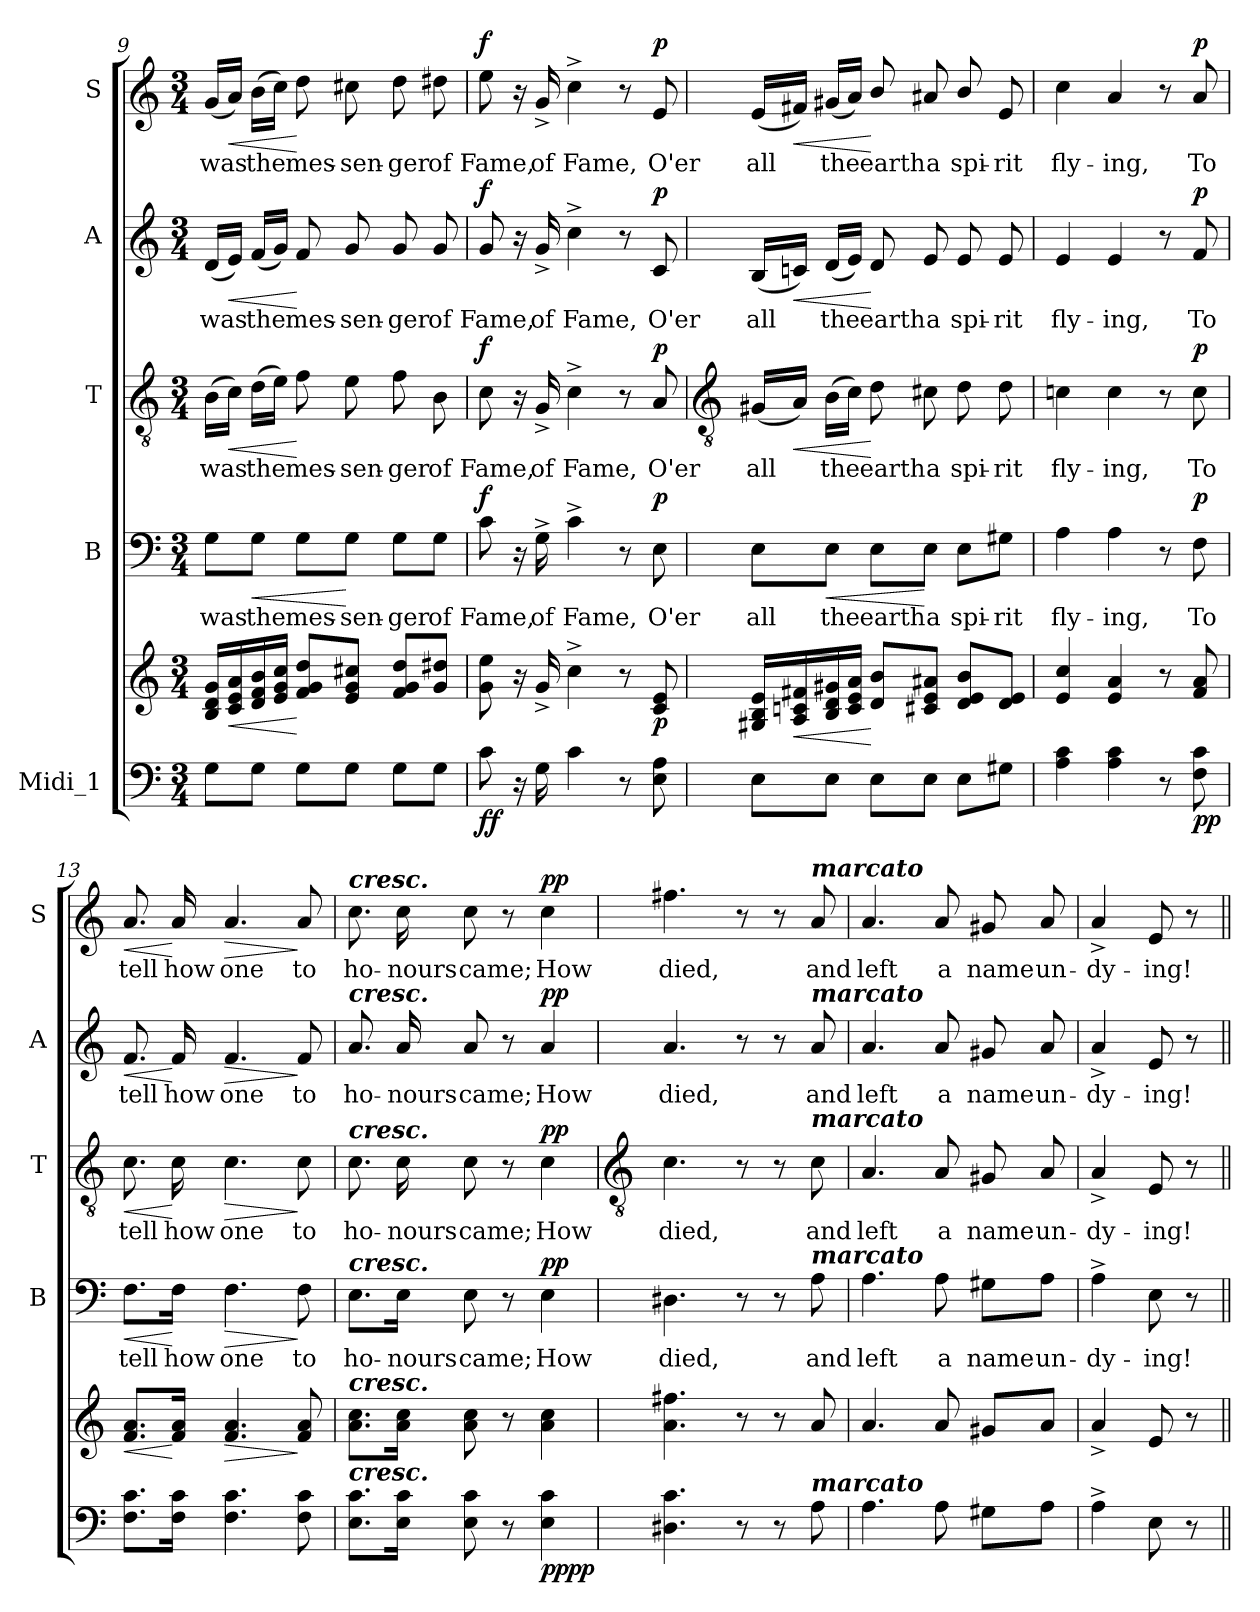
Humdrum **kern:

**kern	**kern	**dynam	**kern	**text	**dynam	**kern	**text	**dynam	**kern	**text	**dynam	**kern	**text	**dynam
*part5	*part5	*part5	*part4	*part4	*part4	*part3	*part3	*part3	*part2	*part2	*part2	*part1	*part1	*part1
*staff6	*staff5	*staff5/6	*staff4	*staff4	*staff4	*staff3	*staff3	*staff3	*staff2	*staff2	*staff2	*staff1	*staff1	*staff1
*I"Midi_1	*	*	*I"B	*	*	*I"T	*	*	*I"A	*	*	*I"S	*	*
*	*	*	*I'B	*	*	*I'T	*	*	*I'A	*	*	*I'S	*	*
*clefF4	*clefG2	*	*clefF4	*	*	*clefGv2	*	*	*clefG2	*	*	*clefG2	*	*
*k[]	*k[]	*	*k[]	*	*	*k[]	*	*	*k[]	*	*	*k[]	*	*
*C:	*C:	*	*C:	*	*	*C:	*	*	*C:	*	*	*C:	*	*
*M3/4	*M3/4	*	*M3/4	*	*	*M3/4	*	*	*M3/4	*	*	*M3/4	*	*
=9	=9	=9	=9	=9	=9	=9	=9	=9	=9	=9	=9	=9	=9	=9
!	!	!	!	!LO:LY:b	!	!	!LO:LY:b	!	!	!LO:LY:b	!	!	!LO:LY:b	!
8GL	16B 16d 16gLL	.	8G\L	was	.	(>16BLL	was	.	(<16dLL	was	.	(<16gLL	was	.
!	!	!LO:HP:b	!	!	!	!	!	!LO:HP:b	!	!	!LO:HP:b	!	!	!LO:HP:b
.	16c 16e 16a	<	.	.	.	16cJJ)	.	<	16eJJ)	.	<	16aJJ)	.	<
!	!	!	!	!LO:LY:b	!LO:HP:b	!	!LO:LY:b	!	!	!LO:LY:b	!	!	!LO:LY:b	!
8GJ	16d 16f 16b	.	8G\J	the	<	(>16dLL	the	.	(<16fLL	the	.	(>16bLL	the	.
.	16e 16g 16ccJJ	.	.	.	.	16eJJ)	.	.	16gJJ)	.	.	16ccJJ)	.	.
!	!	!	!	!LO:LY:b	!	!	!LO:LY:b	!	!	!LO:LY:b	!	!	!LO:LY:b	!
8GL	8f 8g 8ddL	[	8G\L	mes-	.	8f	mes-	[	8f	mes-	[	8dd	mes-	[
!	!	!	!	!LO:LY:b	!	!	!LO:LY:b	!	!	!LO:LY:b	!	!	!LO:LY:b	!
8GJ	8e 8g 8cc#XJ	.	8G\J	-sen-	[	8e	-sen-	.	8g	-sen-	.	8cc#X	-sen-	.
!	!	!	!	!LO:LY:b	!	!	!LO:LY:b	!	!	!LO:LY:b	!	!	!LO:LY:b	!
8GL	8f 8g 8ddL	.	8G\L	-ger	.	8f	-ger	.	8g	-ger	.	8dd	-ger	.
!	!	!	!	!LO:LY:b	!	!	!LO:LY:b	!	!	!LO:LY:b	!	!	!LO:LY:b	!
8GJ	8g 8dd#XJ	.	8G\J	of	.	8B	of	.	8g	of	.	8dd#X	of	.
=10	=10	=10	=10	=10	=10	=10	=10	=10	=10	=10	=10	=10	=10	=10
!	!	!LO:DY:b=2	!	!LO:LY:b	!	!	!LO:LY:b	!	!	!LO:LY:b	!	!	!LO:LY:b	!
!	!	!LO:DY:n=1:b	!	!	!LO:DY:b	!	!	!LO:DY:b	!	!	!LO:DY:b	!	!	!LO:DY:b
8c	8g 8ee	f f	8c	Fame,	f	8c	Fame,	f	8g	Fame,	f	8ee	Fame,	f
16r	16r	.	16r	.	.	16r	.	.	16r	.	.	16r	.	.
!	!	!	!	!LO:LY:b	!	!	!LO:LY:b	!	!	!LO:LY:b	!	!	!LO:LY:b	!
16G	16g^	.	16G^	of	.	16G^	of	.	16g^	of	.	16g^	of	.
!	!	!	!	!LO:LY:b	!	!	!LO:LY:b	!	!	!LO:LY:b	!	!	!LO:LY:b	!
4c	4cc^	.	4c^	Fame,	.	4c^	Fame,	.	4cc^	Fame,	.	4cc^	Fame,	.
8r	8r	.	8r	.	.	8r	.	.	8r	.	.	8r	.	.
!	!	!LO:DY:n=2:b	!	!LO:LY:b	!LO:DY:b	!	!LO:LY:b	!LO:DY:b	!	!LO:LY:b	!LO:DY:b	!	!LO:LY:b	!LO:DY:b
8E\ 8A\	8c 8e	p	8E	O'er	p	8A	O'er	p	8c	O'er	p	8e	O'er	p
!!LO:LB:g=z
=11	=11	=11	=11	=11	=11	=11	=11	=11	=11	=11	=11	=11	=11	=11
*	*	*	*	*	*	*clefGv2	*	*	*	*	*	*	*	*
!	!	!	!	!LO:LY:b	!	!	!LO:LY:b	!	!	!LO:LY:b	!	!	!LO:LY:b	!
8EL	16G#X 16B 16eLL	.	8E\L	all	.	(<16G#XLL	all	.	(<16BLL	all	.	(<16eLL	all	.
!	!	!LO:HP:b	!	!	!	!	!	!LO:HP:b	!	!	!LO:HP:b	!	!	!LO:HP:b
.	16A 16cn 16f#X	<	.	.	.	16AJJ)	.	<	16cnJJ)	.	<	16f#XJJ)	.	<
!	!	!	!	!LO:LY:b	!LO:HP:b	!	!LO:LY:b	!	!	!LO:LY:b	!	!	!LO:LY:b	!
8EJ	16B 16d 16g#X	.	8E\J	the	<	(>16BLL	the	.	(<16dLL	the	.	(<16g#XLL	the	.
.	16c 16e 16aJJ	.	.	.	.	16cJJ)	.	.	16eJJ)	.	.	16aJJ)	.	.
!	!	!	!	!LO:LY:b	!	!	!LO:LY:b	!	!	!LO:LY:b	!	!	!LO:LY:b	!
8EL	8d 8bL	[	8E\L	earth	.	8d	earth	[	8d	earth	[	8b/	earth	[
!	!	!	!	!LO:LY:b	!	!	!LO:LY:b	!	!	!LO:LY:b	!	!	!LO:LY:b	!
8EJ	8c#X 8e 8a#XJ	.	8E\J	a	[	8c#X	a	.	8e	a	.	8a#X	a	.
!	!	!	!	!LO:LY:b	!	!	!LO:LY:b	!	!	!LO:LY:b	!	!	!LO:LY:b	!
8EL	8d 8e 8bL	.	8E\L	spi-	.	8d	spi-	.	8e	spi-	.	8b/	spi-	.
!	!	!	!	!LO:LY:b	!	!	!LO:LY:b	!	!	!LO:LY:b	!	!	!LO:LY:b	!
8G#XJ	8d 8eJ	.	8G#X\J	-rit	.	8d	-rit	.	8e	-rit	.	8e	-rit	.
=12	=12	=12	=12	=12	=12	=12	=12	=12	=12	=12	=12	=12	=12	=12
!	!	!	!	!LO:LY:b	!	!	!LO:LY:b	!	!	!LO:LY:b	!	!	!LO:LY:b	!
4A 4c	4e 4cc	.	4A	fly-	.	4cn	fly-	.	4e	fly-	.	4cc	fly-	.
!	!	!	!	!LO:LY:b	!	!	!LO:LY:b	!	!	!LO:LY:b	!	!	!LO:LY:b	!
4A 4c	4e 4a	.	4A	-ing,	.	4c	-ing,	.	4e	-ing,	.	4a	-ing,	.
8r	8r	.	8r	.	.	8r	.	.	8r	.	.	8r	.	.
!	!	!LO:DY:b=2	!	!LO:LY:b	!	!	!LO:LY:b	!	!	!LO:LY:b	!	!	!LO:LY:b	!
!	!	!LO:DY:n=1:b	!	!	!LO:DY:b	!	!	!LO:DY:b	!	!	!LO:DY:b	!	!	!LO:DY:b
8F 8c	8f 8a	p p	8F	To	p	8c	To	p	8f	To	p	8a	To	p
=13	=13	=13	=13	=13	=13	=13	=13	=13	=13	=13	=13	=13	=13	=13
!	!	!LO:HP:b	!	!LO:LY:b	!LO:HP:b	!	!LO:LY:b	!LO:HP:b	!	!LO:LY:b	!LO:HP:b	!	!LO:LY:b	!LO:HP:b
8.F 8.cL	8.f 8.aL	<	8.F\L	tell	<	8.c	tell	<	8.f	tell	<	8.a	tell	<
!	!	!	!	!LO:LY:b	!	!	!LO:LY:b	!	!	!LO:LY:b	!	!	!LO:LY:b	!
16F 16cJ	16f 16aJ	[	16F\Jk	how	[	16c	how	[	16f	how	[	16a	how	[
!	!	!LO:HP:b	!	!LO:LY:b	!LO:HP:b	!	!LO:LY:b	!LO:HP:b	!	!LO:LY:b	!LO:HP:b	!	!LO:LY:b	!LO:HP:b
4.F 4.c	4.f 4.a	>	4.F	one	>	4.c	one	>	4.f	one	>	4.a	one	>
!	!	!	!	!LO:LY:b	!	!	!LO:LY:b	!	!	!LO:LY:b	!	!	!LO:LY:b	!
8F 8c	8f 8a	]	8F	to	]	8c	to	]	8f	to	]	8a	to	]
=14	=14	=14	=14	=14	=14	=14	=14	=14	=14	=14	=14	=14	=14	=14
!	!	!	!	!	!	!	!	!	!	!	!	!LO:TX:a:Bi:t=cresc.	!	!
!	!	!	!	!	!	!	!	!	!LO:TX:a:Bi:t=cresc.	!	!	!	!	!
!	!	!	!	!	!	!LO:TX:a:Bi:t=cresc.	!	!	!	!	!	!	!	!
!	!	!	!LO:TX:a:Bi:t=cresc.	!	!	!	!	!	!	!	!	!	!	!
!	!LO:TX:a:Bi:t=cresc.	!	!	!	!	!	!	!	!	!	!	!	!	!
!LO:TX:a:Bi:t=cresc.	!	!	!	!	!	!	!	!	!	!	!	!	!	!
!	!	!	!	!LO:LY:b	!	!	!LO:LY:b	!	!	!LO:LY:b	!	!	!LO:LY:b	!
8.E 8.cL	8.a 8.ccL	.	8.E\L	ho-	.	8.c	ho-	.	8.a	ho-	.	8.cc	ho-	.
!	!	!	!	!LO:LY:b	!	!	!LO:LY:b	!	!	!LO:LY:b	!	!	!LO:LY:b	!
16E 16cJ	16a 16ccJ	.	16E\Jk	-nours	.	16c	-nours	.	16a	-nours	.	16cc	-nours	.
!	!	!	!	!LO:LY:b	!	!	!LO:LY:b	!	!	!LO:LY:b	!	!	!LO:LY:b	!
8E 8c	8a 8cc	.	8E	came;	.	8c	came;	.	8a	came;	.	8cc	came;	.
8r	8r	.	8r	.	.	8r	.	.	8r	.	.	8r	.	.
!	!	!LO:DY:b=2	!	!LO:LY:b	!	!	!LO:LY:b	!	!	!LO:LY:b	!	!	!LO:LY:b	!
!	!	!LO:DY:n=1:b	!	!	!LO:DY:b	!	!	!LO:DY:b	!	!	!LO:DY:b	!	!	!LO:DY:b
4E 4c	4a 4cc	pp pp	4E	How	pp	4c	How	pp	4a	How	pp	4cc	How	pp
!!LO:LB:g=z
=15	=15	=15	=15	=15	=15	=15	=15	=15	=15	=15	=15	=15	=15	=15
*	*	*	*	*	*	*clefGv2	*	*	*	*	*	*	*	*
!	!	!	!	!LO:LY:b	!	!	!LO:LY:b	!	!	!LO:LY:b	!	!	!LO:LY:b	!
4.D#X 4.c	4.a 4.ff#X	.	4.D#X	died,	.	4.c	died,	.	4.a	died,	.	4.ff#X	died,	.
8r	8r	.	8r	.	.	8r	.	.	8r	.	.	8r	.	.
8r	8r	.	8r	.	.	8r	.	.	8r	.	.	8r	.	.
!	!	!	!	!	!	!	!	!	!	!	!	!LO:TX:a:Bi:t=marcato	!	!
!	!	!	!	!	!	!	!	!	!LO:TX:a:Bi:t=marcato	!	!	!	!	!
!	!	!	!	!	!	!LO:TX:a:Bi:t=marcato	!	!	!	!	!	!	!	!
!	!	!	!LO:TX:a:Bi:t=marcato	!	!	!	!	!	!	!	!	!	!	!
!LO:TX:a:Bi:t=marcato	!	!	!	!	!	!	!	!	!	!	!	!	!	!
!	!	!	!	!LO:LY:b	!	!	!LO:LY:b	!	!	!LO:LY:b	!	!	!LO:LY:b	!
8A	8a	.	8A	and	.	8c	and	.	8a	and	.	8a	and	.
=16	=16	=16	=16	=16	=16	=16	=16	=16	=16	=16	=16	=16	=16	=16
!	!	!	!	!LO:LY:b	!	!	!LO:LY:b	!	!	!LO:LY:b	!	!	!LO:LY:b	!
4.A	4.a	.	4.A	left	.	4.A	left	.	4.a	left	.	4.a	left	.
!	!	!	!	!LO:LY:b	!	!	!LO:LY:b	!	!	!LO:LY:b	!	!	!LO:LY:b	!
8A	8a	.	8A	a	.	8A	a	.	8a	a	.	8a	a	.
!	!	!	!	!LO:LY:b	!	!	!LO:LY:b	!	!	!LO:LY:b	!	!	!LO:LY:b	!
8G#XL	8g#XL	.	8G#X\L	name	.	8G#X	name	.	8g#X	name	.	8g#X	name	.
!	!	!	!	!LO:LY:b	!	!	!LO:LY:b	!	!	!LO:LY:b	!	!	!LO:LY:b	!
8AJ	8aJ	.	8A\J	un-	.	8A	un-	.	8a	un-	.	8a	un-	.
=17	=17	=17	=17	=17	=17	=17	=17	=17	=17	=17	=17	=17	=17	=17
!	!	!	!	!LO:LY:b	!	!	!LO:LY:b	!	!	!LO:LY:b	!	!	!LO:LY:b	!
4A^	4a^	.	4A^	-dy-	.	4A^	-dy-	.	4a^	-dy-	.	4a^	-dy-	.
!	!	!	!	!LO:LY:b	!	!	!LO:LY:b	!	!	!LO:LY:b	!	!	!LO:LY:b	!
8E	8e	.	8E	-ing!	.	8E	-ing!	.	8e	-ing!	.	8e	-ing!	.
8r	8r	.	8r	.	.	8r	.	.	8r	.	.	8r	.	.
=||	=||	=||	=||	=||	=||	=||	=||	=||	=||	=||	=||	=||	=||	=||
*-	*-	*-	*-	*-	*-	*-	*-	*-	*-	*-	*-	*-	*-	*-
